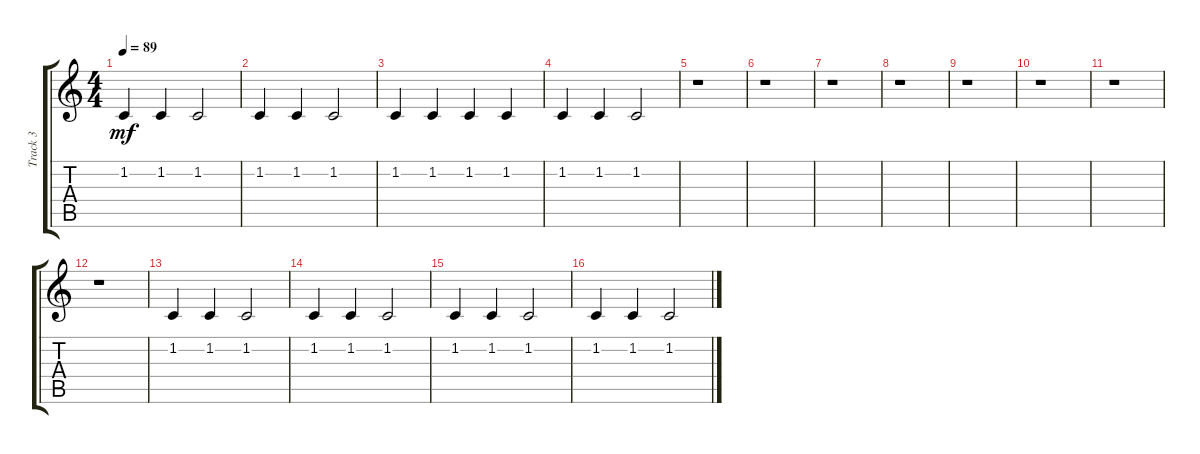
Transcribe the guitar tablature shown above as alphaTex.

\track ("Track 3" "Track 3") {instrument orchestralharp}
\staff {score tabs}
\tuning (E4 B3 G3 D3 A2 E2) {hide}
\ts (4 4)
\tempo 89
\clef g2
\ks c
1.2.4{dy mf} 1.2.4 1.2.2 |
1.2.4 1.2.4 1.2.2 |
1.2.4 1.2.4 1.2.4 1.2.4 |
1.2.4 1.2.4 1.2.2 |
r.1 |
r.1 |
r.1 |
r.1 |
r.1 |
r.1 |
r.1 |
r.1 |
1.2.4 1.2.4 1.2.2 |
1.2.4 1.2.4 1.2.2 |
1.2.4 1.2.4 1.2.2 |
1.2.4 1.2.4 1.2.2
